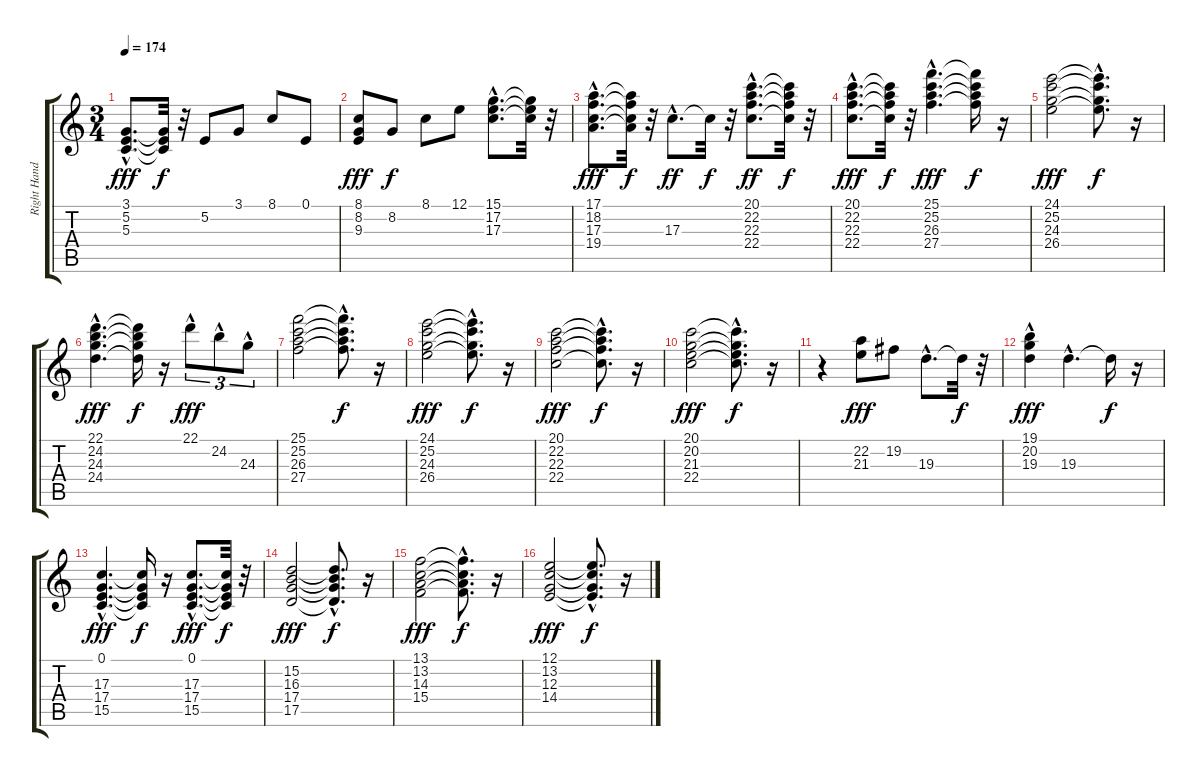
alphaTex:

\track ("Right Hand" "Right Hand") {instrument brightacousticpiano}
\staff {score tabs}
\tuning (E4 B3 G3 D3 A2 E2) {hide}
\ts (3 4)
\tempo 174
\clef g2
\ks c
(3.1{hac} 5.2{hac} 5.3{hac}).8{d dy fff} (3.1{t} 5.2{t} 5.3{t}).32{dy f} r.32 5.2.8 3.1.8 8.1.8 0.1.8 |
(8.1 8.2 9.3).8{dy fff} 8.2.8{dy f} 8.1.8 12.1.8 (15.1{hac} 17.2{hac} 17.3{hac}).8{d} (15.1{t} 17.2{t} 17.3{t}).32 r.32 |
(17.1{hac} 18.2{hac} 17.3{hac} 19.4{hac}).8{d dy fff} (17.1{t} 18.2{t} 17.3{t} 19.4{t}).32{dy f} r.32 17.3{hac}.8{d dy ff} 17.3{t}.32{dy f} r.32 (20.1{hac} 22.2{hac} 22.3{hac} 22.4{hac}).8{d dy ff} (20.1{t} 22.2{t} 22.3{t} 22.4{t}).32{dy f} r.32 |
(20.1{hac} 22.2{hac} 22.3{hac} 22.4{hac}).8{d dy fff} (20.1{t} 22.2{t} 22.3{t} 22.4{t}).32{dy f} r.32 (25.1{hac} 25.2{hac} 26.3{hac} 27.4{hac}).4{d dy fff} (25.1{t} 25.2{t} 26.3{t} 27.4{t}).16{dy f} r.16 |
(24.1 25.2 24.3 26.4).2{dy fff} (24.1{hac t} 25.2{hac t} 24.3{hac t} 26.4{hac t}).8{d dy f} r.16 |
(22.1{hac} 24.2{hac} 24.3{hac} 24.4{hac}).4{d dy fff} (22.1{t} 24.2{t} 24.3{t} 24.4{t}).16{dy f} r.16 22.1{hac}.8{tu (3 2) dy fff} 24.2{hac}.8{tu (3 2)} 24.3{hac}.8{tu (3 2)} |
(25.1 25.2 26.3 27.4).2 (25.1{hac t} 25.2{hac t} 26.3{hac t} 27.4{hac t}).8{d dy f} r.16 |
(24.1 25.2 24.3 26.4).2{dy fff} (24.1{hac t} 25.2{hac t} 24.3{hac t} 26.4{hac t}).8{d dy f} r.16 |
(20.1 22.2 22.3 22.4).2{dy fff} (20.1{hac t} 22.2{hac t} 22.3{hac t} 22.4{hac t}).8{d dy f} r.16 |
(20.1 20.2 21.3 22.4).2{dy fff} (20.1{hac t} 20.2{hac t} 21.3{hac t} 22.4{hac t}).8{d dy f} r.16 |
r.4 (22.2 21.3).8{dy fff} 19.2.8 19.3{hac}.8{d} 19.3{t}.32{dy f} r.32 |
(19.1 20.2 19.3{hac}).4{dy fff} 19.3{hac}.4{d} 19.3{t}.16{dy f} r.16 |
(0.1{hac} 17.3{hac} 17.4{hac} 15.5{hac}).4{d dy fff} (0.1{t} 17.3{t} 17.4{t} 15.5{t}).16{dy f} r.16 (0.1{hac} 17.3{hac} 17.4{hac} 15.5{hac}).8{d dy fff} (0.1{t} 17.3{t} 17.4{t} 15.5{t}).32{dy f} r.32 |
(15.2 16.3 17.4 17.5).2{dy fff} (15.2{hac t} 16.3{hac t} 17.4{hac t} 17.5{hac t}).8{d dy f} r.16 |
(13.1 13.2 14.3 15.4).2{dy fff} (13.1{hac t} 13.2{hac t} 14.3{hac t} 15.4{hac t}).8{d dy f} r.16 |
(12.1 13.2 12.3 14.4).2{dy fff} (12.1{hac t} 13.2{hac t} 12.3{hac t} 14.4{hac t}).8{d dy f} r.16
